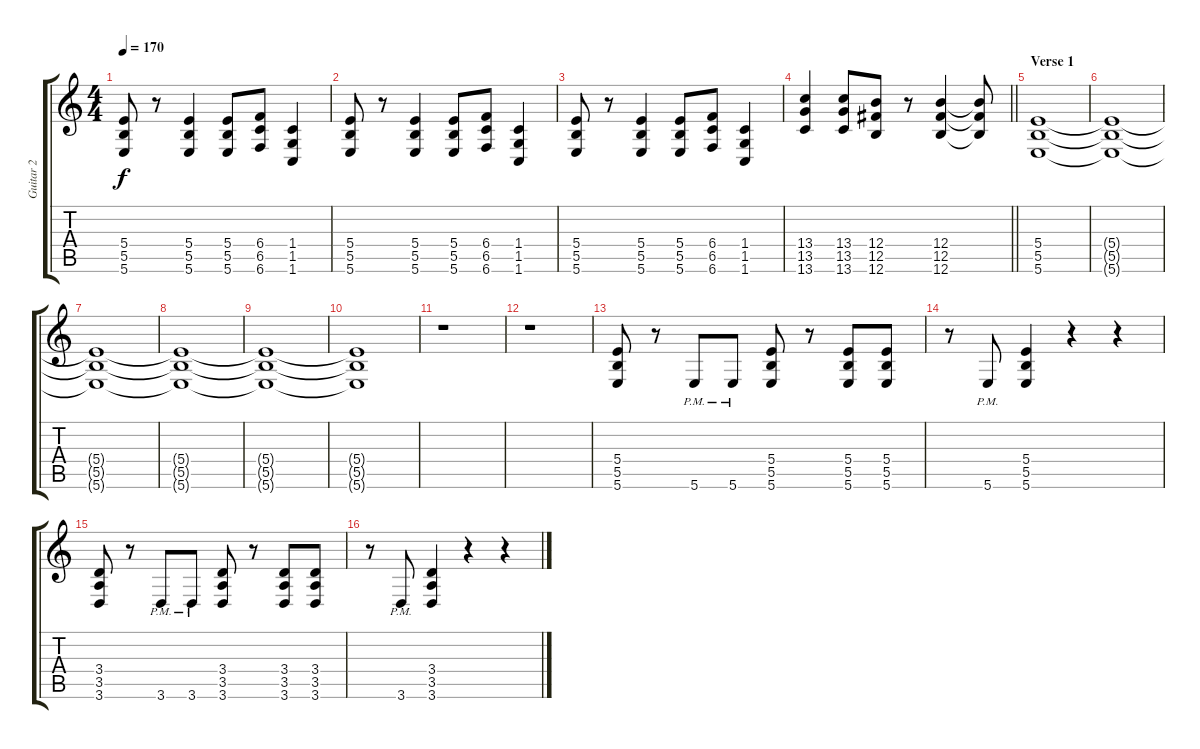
\track ("Guitar 2" "Guitar 2") {instrument distortionguitar}
\staff {score tabs}
\tuning (Db4 Ab3 E3 B2 Gb2 B1) {hide}
\ts (4 4)
\tempo 170
\clef g2
\ks c
(5.4 5.5 5.6).8{dy f} r.8 (5.4 5.5 5.6).4 (5.4 5.5 5.6).8 (6.4 6.5 6.6).8 (1.4 1.5 1.6).4 |
(5.4 5.5 5.6).8 r.8 (5.4 5.5 5.6).4 (5.4 5.5 5.6).8 (6.4 6.5 6.6).8 (1.4 1.5 1.6).4 |
(5.4 5.5 5.6).8 r.8 (5.4 5.5 5.6).4 (5.4 5.5 5.6).8 (6.4 6.5 6.6).8 (1.4 1.5 1.6).4 |
\barLineRight lightlight
(13.4 13.5 13.6).4 (13.4 13.5 13.6).8 (12.4 12.5 12.6).8 r.8 (12.4 12.5 12.6).4 (12.4{t} 12.5{t} 12.6{t}).8 |
\section ("" "Verse 1")
(5.4 5.5 5.6).1 |
(5.4{t} 5.5{t} 5.6{t}).1 |
(5.4{t} 5.5{t} 5.6{t}).1 |
(5.4{t} 5.5{t} 5.6{t}).1 |
(5.4{t} 5.5{t} 5.6{t}).1 |
(5.4{t} 5.5{t} 5.6{t}).1{volume 0} |
r.1 |
r.1{volume 13} |
(5.4 5.5 5.6).8 r.8 5.6{pm}.8 5.6{pm}.8 (5.4 5.5 5.6).8 r.8 (5.4 5.5 5.6).8 (5.4 5.5 5.6).8 |
r.8 5.6{pm}.8 (5.4 5.5 5.6).4 r.4 r.4 |
(3.4 3.5 3.6).8 r.8 3.6{pm}.8 3.6{pm}.8 (3.4 3.5 3.6).8 r.8 (3.4 3.5 3.6).8 (3.4 3.5 3.6).8 |
r.8 3.6{pm}.8 (3.4 3.5 3.6).4 r.4 r.4
